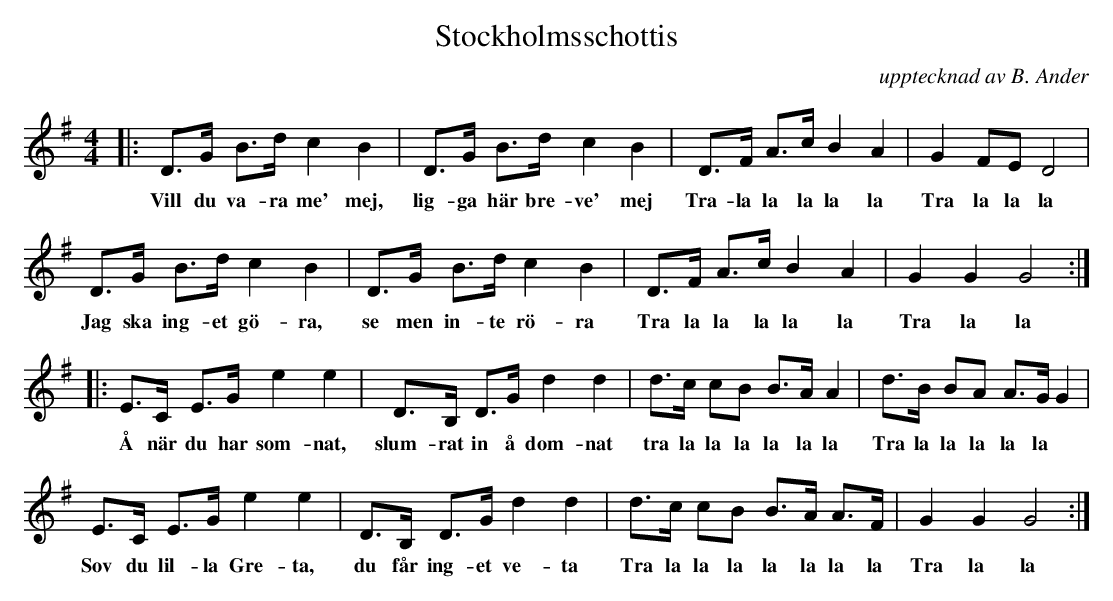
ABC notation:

X:1
T:Stockholmsschottis
C:upptecknad av B. Ander
Q:1/4=142
L:1/8
M:4/4
K:G
|: D>G B>d c2 B2 | D>G B>d c2 B2 | D>F A>c B2 A2 | G2 FE D4 |
w:Vill du va-ra me' mej, lig-ga här bre-ve' mej Tra-la la la la la Tra la la la
D>G B>d c2 B2 | D>G B>d c2 B2 | D>F A>c B2 A2 | G2 G2 G4 ::
w:Jag ska ing-et gö-ra, se men in-te rö-ra Tra la la la la la Tra la la la
E>C E>G e2 e2 | D>B, D>G d2 d2 | d>c cB B>A A2 | d>B BA A>G G2 |
w:Å när du har som-nat, slum-rat in å dom-nat tra la la la la la la Tra la la la la la
E>C E>G e2 e2 | D>B, D>G d2 d2 | d>c cB B>A A>F | G2 G2 G4 :|
w:Sov du lil-la Gre-ta, du får ing-et ve-ta Tra la la la la la la la Tra la la
